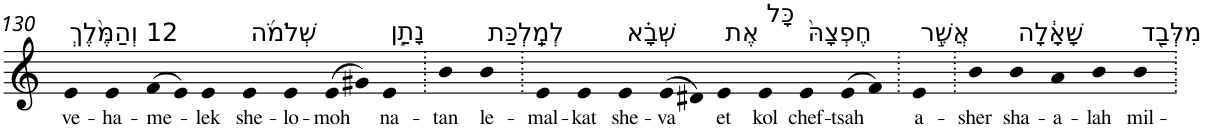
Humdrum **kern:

**kern	**text
*part1	*part1
*staff1	*staff1
*I"Piano	*
*I'Pno	*
!!LO:PB:g=z
*clefG2	*
*k[]	*
=130	=130
!LO:TX:a:t=12 וְהַמֶּ֨לֶךְ	!
!	!LO:LY:b
4e	ve-
!	!LO:LY:b
4e	-ha-
!	!LO:LY:b
(>8f	-me-
8e)	.
!	!LO:LY:b
4e	-lek
!LO:TX:a:t=שְׁלֹמֹ֜ה	!
!	!LO:LY:b
4e	she-
!	!LO:LY:b
4e	-lo-
!	!LO:LY:b
(>8e	-moh
8g#X)	.
!LO:TX:a:t=נָתַ֣ן	!
!	!LO:LY:b
4e	na-
=131.	=131.
!	!LO:LY:b
4b	-tan
!LO:TX:a:t=לְמַֽלְכַּת	!
!	!LO:LY:b
4b	le-
=132.	=132.
!	!LO:LY:b
4e	-mal-
!	!LO:LY:b
4e	-kat
!LO:TX:a:t=שְׁבָ֗א	!
!	!LO:LY:b
4e	she-
!	!LO:LY:b
(>8e	-va
8d#X)	.
!LO:TX:a:t=אֶת	!
!	!LO:LY:b
4e	et
!LO:TX:a:t=כָּל	!
!	!LO:LY:b
4e	kol
!LO:TX:a:t=חֶפְצָהּ֙	!
!	!LO:LY:b
4e	chef-
!	!LO:LY:b
(>8e	-tsah
8f)	.
=133.	=133.
!LO:TX:a:t=אֲשֶׁ֣ר	!
!	!LO:LY:b
4e	a-
=134.	=134.
!	!LO:LY:b
4b	-sher
!LO:TX:a:t=שָׁאָ֔לָה	!
!	!LO:LY:b
4b	sha-
!	!LO:LY:b
4a	-a-
!	!LO:LY:b
4b	-lah
!LO:TX:a:t=מִלְּבַ֖ד	!
!	!LO:LY:b
4b	mil-
=.	=.
*-	*-
